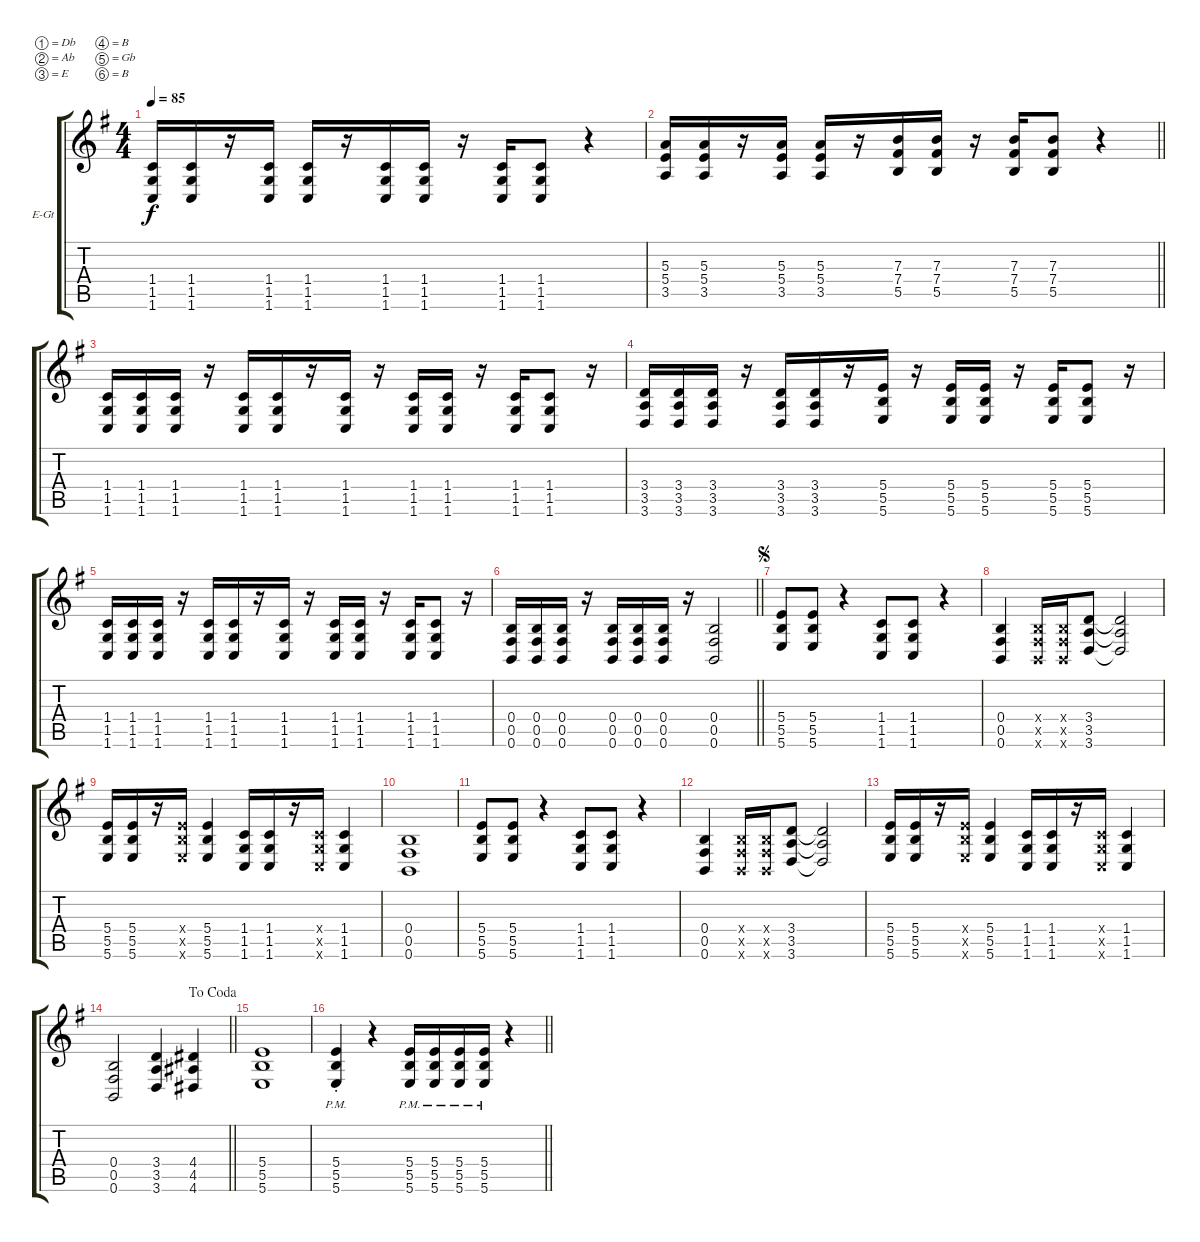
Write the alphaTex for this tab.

\bracketExtendMode groupsimilarinstruments
\firstSystemTrackNameOrientation horizontal
\otherSystemsTrackNameOrientation horizontal
\track ("RG" "E-Gt") {instrument distortionguitar}
\staff {score tabs}
\tuning (Db4 Ab3 E3 B2 Gb2 B1)
\ts (4 4)
\tempo 85
\clef g2
\ks eminor
(1.4 1.5 1.6).16{dy f} (1.4 1.5 1.6).16 r.16 (1.4 1.5 1.6).16 (1.4 1.5 1.6).16 r.16 (1.4 1.5 1.6).16 (1.4 1.5 1.6).16 r.16 (1.4 1.5 1.6).16 (1.4 1.5 1.6).8 r.4 |
\barLineRight lightlight
(5.3 5.4 3.5).16 (5.3 5.4 3.5).16 r.16 (5.3 5.4 3.5).16 (5.3 5.4 3.5).16 r.16 (7.3 7.4 5.5).16 (7.3 7.4 5.5).16 r.16 (7.3 7.4 5.5).16 (7.3 7.4 5.5).8 r.4 |
(1.4 1.5 1.6).16 (1.4 1.5 1.6).16 (1.4 1.5 1.6).16 r.16 (1.4 1.5 1.6).16 (1.4 1.5 1.6).16 r.16 (1.4 1.5 1.6).16 r.16 (1.4 1.5 1.6).16 (1.4 1.5 1.6).16 r.16 (1.4 1.5 1.6).16 (1.4 1.5 1.6).8 r.16 |
(3.4 3.5 3.6).16 (3.4 3.5 3.6).16 (3.4 3.5 3.6).16 r.16 (3.4 3.5 3.6).16 (3.4 3.5 3.6).16 r.16 (5.4 5.5 5.6).16 r.16 (5.4 5.5 5.6).16 (5.4 5.5 5.6).16 r.16 (5.4 5.5 5.6).16 (5.4 5.5 5.6).8 r.16 |
(1.4 1.5 1.6).16 (1.4 1.5 1.6).16 (1.4 1.5 1.6).16 r.16 (1.4 1.5 1.6).16 (1.4 1.5 1.6).16 r.16 (1.4 1.5 1.6).16 r.16 (1.4 1.5 1.6).16 (1.4 1.5 1.6).16 r.16 (1.4 1.5 1.6).16 (1.4 1.5 1.6).8 r.16 |
\barLineRight lightlight
(0.4 0.5 0.6).16 (0.4 0.5 0.6).16 (0.4 0.5 0.6).16 r.16 (0.4 0.5 0.6).16 (0.4 0.5 0.6).16 (0.4 0.5 0.6).16 r.16 (0.4 0.5 0.6).2 |
\jump segno
(5.4 5.5 5.6).8 (5.4 5.5 5.6).8 r.4 (1.4 1.5 1.6).8 (1.4 1.5 1.6).8 r.4 |
(0.4 0.5 0.6).4 (0.4{x} 0.5{x} 0.6{x}).16 (0.4{x} 0.5{x} 0.6{x}).16 (3.4 3.5 3.6).8 (3.4{t} 3.5{t} 3.6{t}).2 |
(5.4 5.5 5.6).16 (5.4 5.5 5.6).16 r.16 (5.4{x} 5.5{x} 5.6{x}).16 (5.4 5.5 5.6).4 (1.4 1.5 1.6).16 (1.4 1.5 1.6).16 r.16 (1.4{x} 1.5{x} 1.6{x}).16 (1.4 1.5 1.6).4 |
(0.6 0.5 0.4).1 |
(5.4 5.5 5.6).8 (5.4 5.5 5.6).8 r.4 (1.4 1.5 1.6).8 (1.4 1.5 1.6).8 r.4 |
(0.4 0.5 0.6).4 (0.4{x} 0.5{x} 0.6{x}).16 (0.4{x} 0.5{x} 0.6{x}).16 (3.4 3.5 3.6).8 (3.4{t} 3.5{t} 3.6{t}).2 |
(5.4 5.5 5.6).16 (5.4 5.5 5.6).16 r.16 (5.4{x} 5.5{x} 5.6{x}).16 (5.4 5.5 5.6).4 (1.4 1.5 1.6).16 (1.4 1.5 1.6).16 r.16 (1.4{x} 1.5{x} 1.6{x}).16 (1.4 1.5 1.6).4 |
\jump dacoda
\barLineRight lightlight
(0.4 0.5 0.6).2 (3.4 3.5 3.6).4 (4.4 4.5 4.6).4 |
(5.4 5.5 5.6).1 |
\barLineRight lightlight
(5.4{pm st} 5.5{pm st} 5.6{pm st}).4 r.4 (5.4{pm} 5.5{pm} 5.6{pm}).16 (5.4{pm} 5.5{pm} 5.6{pm}).16 (5.4{pm} 5.5{pm} 5.6{pm}).16 (5.4{pm} 5.5{pm} 5.6{pm}).16 r.4
